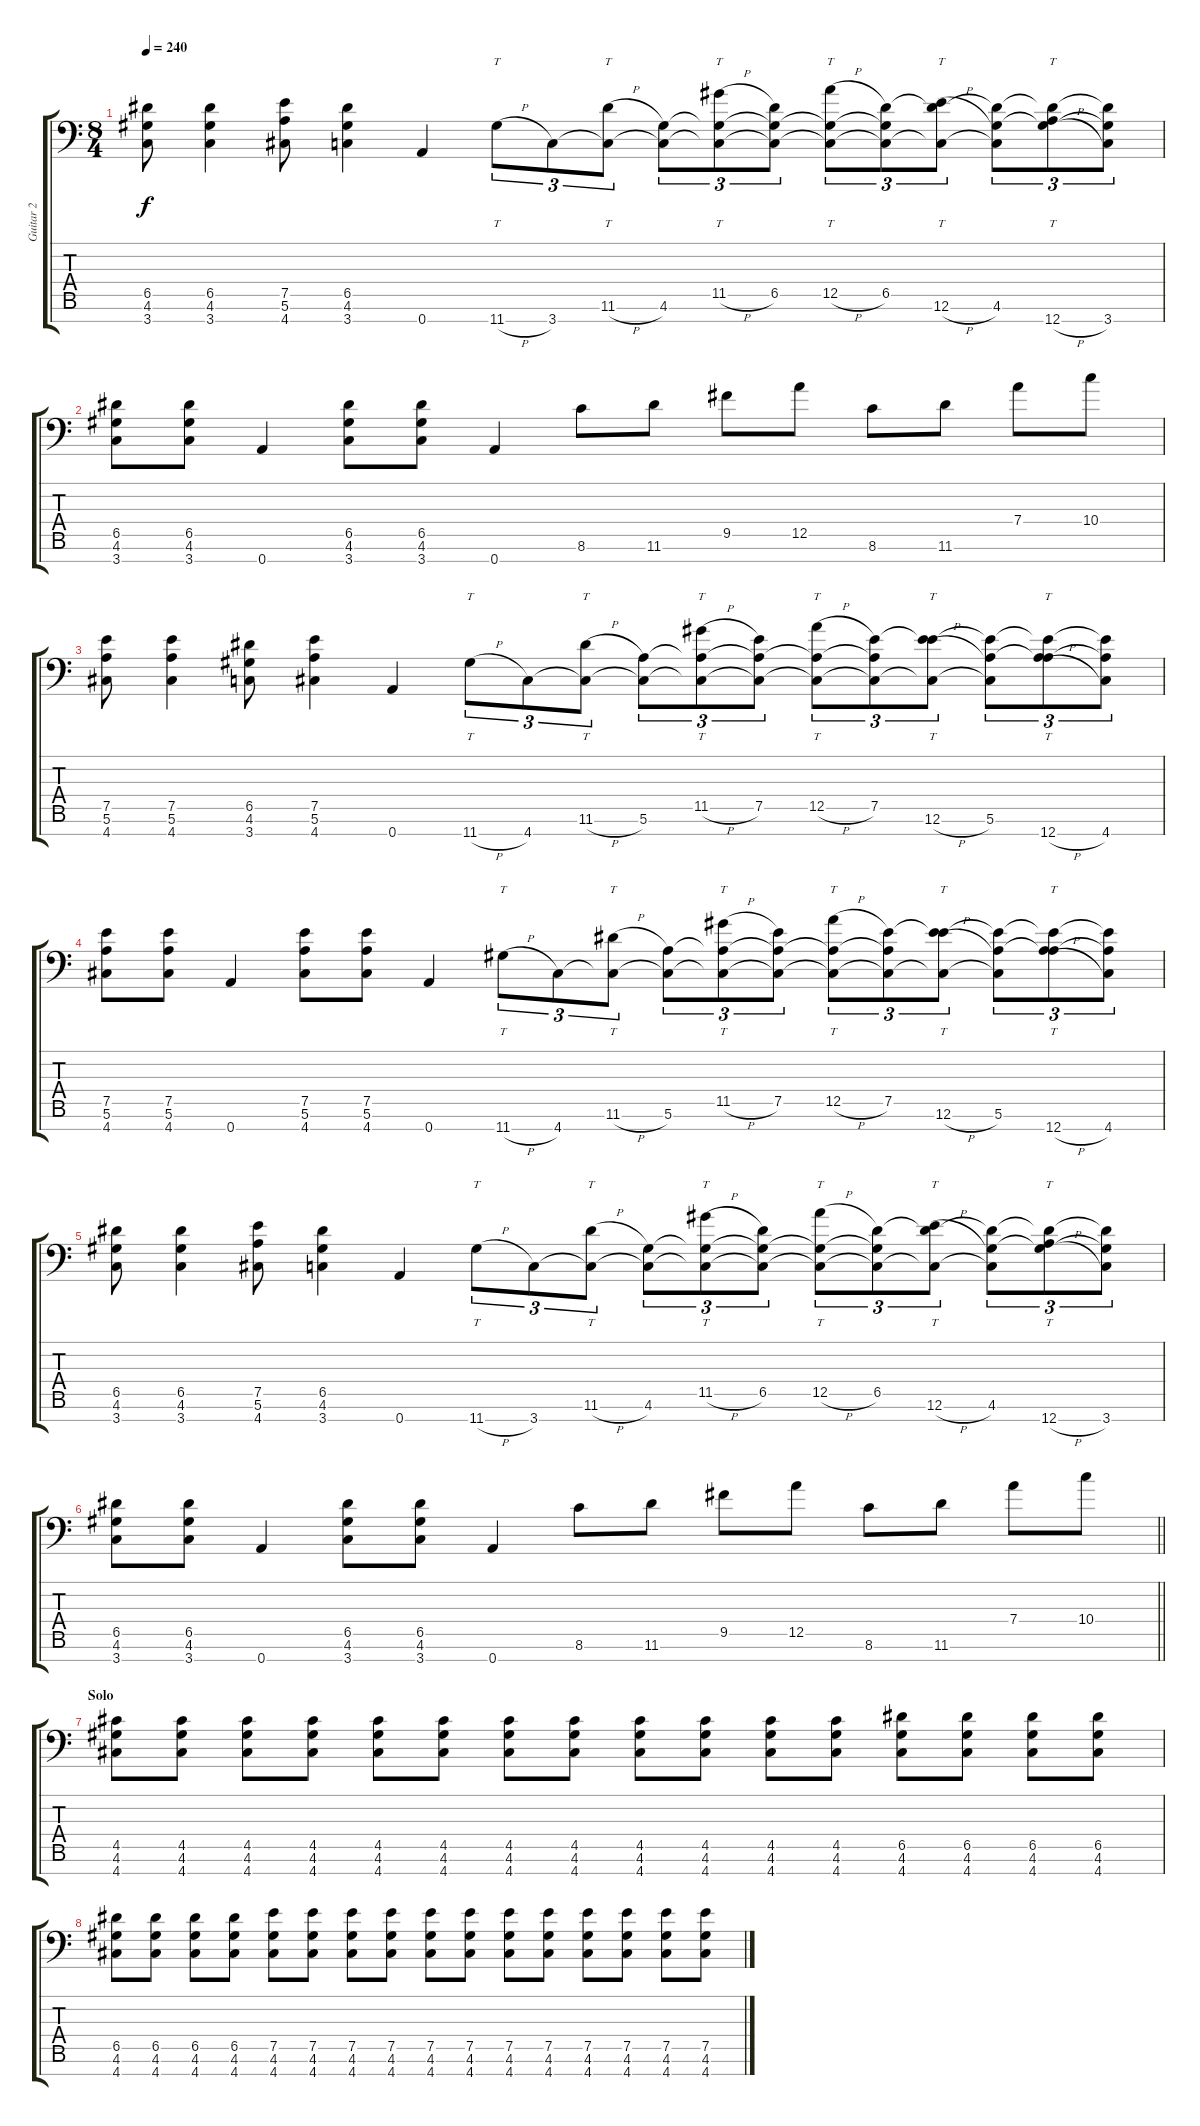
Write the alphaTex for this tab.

\track ("Guitar 2" "Guitar 2") {instrument distortionguitar}
\staff {score tabs}
\tuning (E4 B3 G3 D3 A2 E2 A1) {hide}
\ts (8 4)
\tempo 240
\clef f4
\ks c
(6.5 4.6 3.7).8{dy f} (6.5 4.6 3.7).4 (7.5 5.6 4.7).8 (6.5 4.6 3.7).4 0.7.4 11.7{h}.8{tt tu (3 2)} 3.7.8{tu (3 2)} (11.6{h} 3.7{t}).8{tt tu (3 2)} (4.6 3.7{t}).8{tu (3 2)} (11.5{h} 4.6{t} 3.7{t}).8{tt tu (3 2)} (6.5 4.6{t} 3.7{t}).8{tu (3 2)} (12.5{h} 4.6{t} 3.7{t}).8{tt tu (3 2)} (6.5 4.6{t} 3.7{t}).8{tu (3 2)} (6.5{t} 12.6{h} 3.7{t}).8{tt tu (3 2)} (6.5{t} 4.6 3.7{t}).8{tu (3 2)} (6.5{t} 4.6{t} 12.7{h}).8{tt tu (3 2)} (6.5{t} 4.6{t} 3.7).8{tu (3 2)} |
(6.5 4.6 3.7).8 (6.5 4.6 3.7).8 0.7.4 (6.5 4.6 3.7).8 (6.5 4.6 3.7).8 0.7.4 8.6.8 11.6.8 9.5.8 12.5.8 8.6.8 11.6.8 7.4.8 10.4.8 |
(7.5 5.6 4.7).8 (7.5 5.6 4.7).4 (6.5 4.6 3.7).8 (7.5 5.6 4.7).4 0.7.4 11.7{h}.8{tt tu (3 2)} 4.7.8{tu (3 2)} (11.6{h} 4.7{t}).8{tt tu (3 2)} (5.6 4.7{t}).8{tu (3 2)} (11.5{h} 5.6{t} 4.7{t}).8{tt tu (3 2)} (7.5 5.6{t} 4.7{t}).8{tu (3 2)} (12.5{h} 5.6{t} 4.7{t}).8{tt tu (3 2)} (7.5 5.6{t} 4.7{t}).8{tu (3 2)} (7.5{t} 12.6{h} 4.7{t}).8{tt tu (3 2)} (7.5{t} 5.6 4.7{t}).8{tu (3 2)} (7.5{t} 5.6{t} 12.7{h}).8{tt tu (3 2)} (7.5{t} 5.6{t} 4.7).8{tu (3 2)} |
(7.5 5.6 4.7).8 (7.5 5.6 4.7).8 0.7.4 (7.5 5.6 4.7).8 (7.5 5.6 4.7).8 0.7.4 11.7{h}.8{tt tu (3 2)} 4.7.8{tu (3 2)} (11.6{h} 4.7{t}).8{tt tu (3 2)} (5.6 4.7{t}).8{tu (3 2)} (11.5{h} 5.6{t} 4.7{t}).8{tt tu (3 2)} (7.5 5.6{t} 4.7{t}).8{tu (3 2)} (12.5{h} 5.6{t} 4.7{t}).8{tt tu (3 2)} (7.5 5.6{t} 4.7{t}).8{tu (3 2)} (7.5{t} 12.6{h} 4.7{t}).8{tt tu (3 2)} (7.5{t} 5.6 4.7{t}).8{tu (3 2)} (7.5{t} 5.6{t} 12.7{h}).8{tt tu (3 2)} (7.5{t} 5.6{t} 4.7).8{tu (3 2)} |
(6.5 4.6 3.7).8 (6.5 4.6 3.7).4 (7.5 5.6 4.7).8 (6.5 4.6 3.7).4 0.7.4 11.7{h}.8{tt tu (3 2)} 3.7.8{tu (3 2)} (11.6{h} 3.7{t}).8{tt tu (3 2)} (4.6 3.7{t}).8{tu (3 2)} (11.5{h} 4.6{t} 3.7{t}).8{tt tu (3 2)} (6.5 4.6{t} 3.7{t}).8{tu (3 2)} (12.5{h} 4.6{t} 3.7{t}).8{tt tu (3 2)} (6.5 4.6{t} 3.7{t}).8{tu (3 2)} (6.5{t} 12.6{h} 3.7{t}).8{tt tu (3 2)} (6.5{t} 4.6 3.7{t}).8{tu (3 2)} (6.5{t} 4.6{t} 12.7{h}).8{tt tu (3 2)} (6.5{t} 4.6{t} 3.7).8{tu (3 2)} |
\barLineRight lightlight
(6.5 4.6 3.7).8 (6.5 4.6 3.7).8 0.7.4 (6.5 4.6 3.7).8 (6.5 4.6 3.7).8 0.7.4 8.6.8 11.6.8 9.5.8 12.5.8 8.6.8 11.6.8 7.4.8 10.4.8 |
\section ("" "Solo")
(4.5 4.6 4.7).8{volume 12} (4.5 4.6 4.7).8 (4.5 4.6 4.7).8 (4.5 4.6 4.7).8 (4.5 4.6 4.7).8 (4.5 4.6 4.7).8 (4.5 4.6 4.7).8 (4.5 4.6 4.7).8 (4.5 4.6 4.7).8 (4.5 4.6 4.7).8 (4.5 4.6 4.7).8 (4.5 4.6 4.7).8 (6.5 4.6 4.7).8 (6.5 4.6 4.7).8 (6.5 4.6 4.7).8 (6.5 4.6 4.7).8 |
(6.5 4.6 4.7).8 (6.5 4.6 4.7).8 (6.5 4.6 4.7).8 (6.5 4.6 4.7).8 (7.5 4.6 4.7).8 (7.5 4.6 4.7).8 (7.5 4.6 4.7).8 (7.5 4.6 4.7).8 (7.5 4.6 4.7).8 (7.5 4.6 4.7).8 (7.5 4.6 4.7).8 (7.5 4.6 4.7).8 (7.5 4.6 4.7).8 (7.5 4.6 4.7).8 (7.5 4.6 4.7).8 (7.5 4.6 4.7).8
